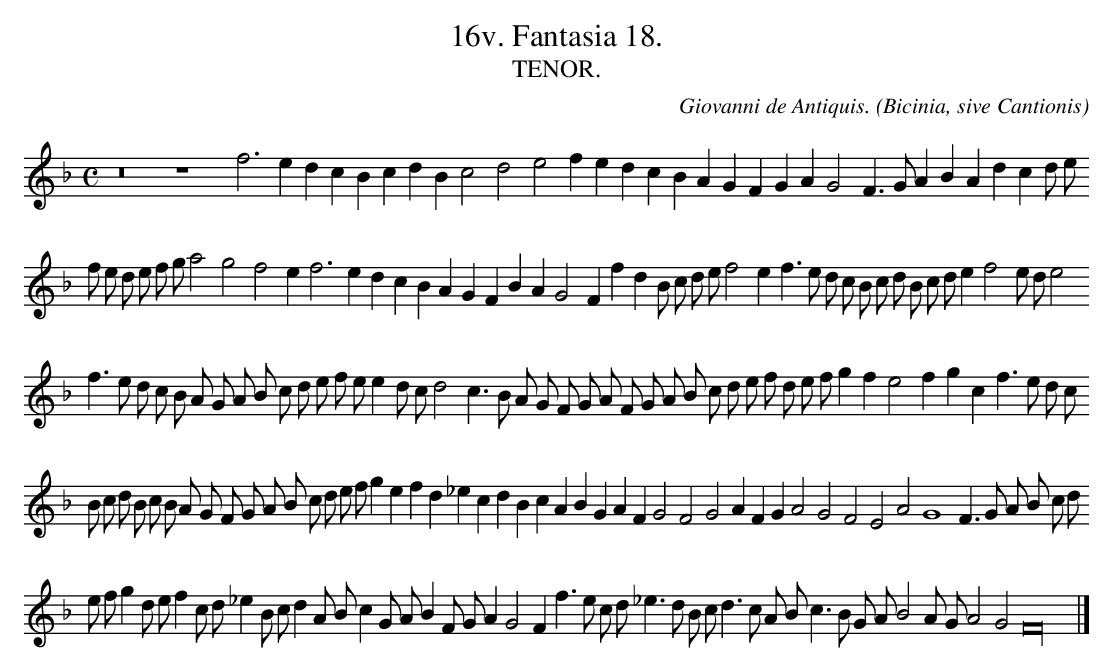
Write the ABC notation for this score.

X:1
T:16v. Fantasia 18.
T: TENOR.
C:Giovanni de Antiquis.
O: Bicinia, sive Cantionis
M:C
L:1/4
K:F -8va
z8 z4 f3 e d c B c d B c2 d2 e2 f e d c B A G F G A G2 F > G A B A d c d/ e/
f/ e/ d/ e/ f/ g/ a2 g2 f2 e f3 e d c B A G F B A G2 F f d B/ c/ d/ e/ f2 e f > e d/ c/ B/ c/ d/ B/ c/ d/ e f2 e/ d/ e2
f > e d/ c/ B/ A/ G/ A/ B/ c/ d/ e/ f/ e/ e d/ c/ d2 c > B A/ G/ F/ G/ A/ F/ G/ A/ B/ c/ d/ e/ f/ d/ e/ f/ g f e2 f g c f > e d/ c/
B/ c/ d/ B/ c/ B/ A/ G/ F/ G/ A/ B/ c/ d/ e/ f/ g e f d _e c d B c A B G A F G2 F2 G2 A F G A2 G2 F2 E2 A2 G4 F > G A/ B/ c/ d/
e/ f/ g d/ e/ f c/ d/ _e B/ c/ d A/ B/ c G/ A/ B F/ G/ A G2 F f > e c/ d/ _e > d B/ c/ d > c A/ B/ c > B G/ A/ B2 A/ G/ A2 G2 F16 |]
